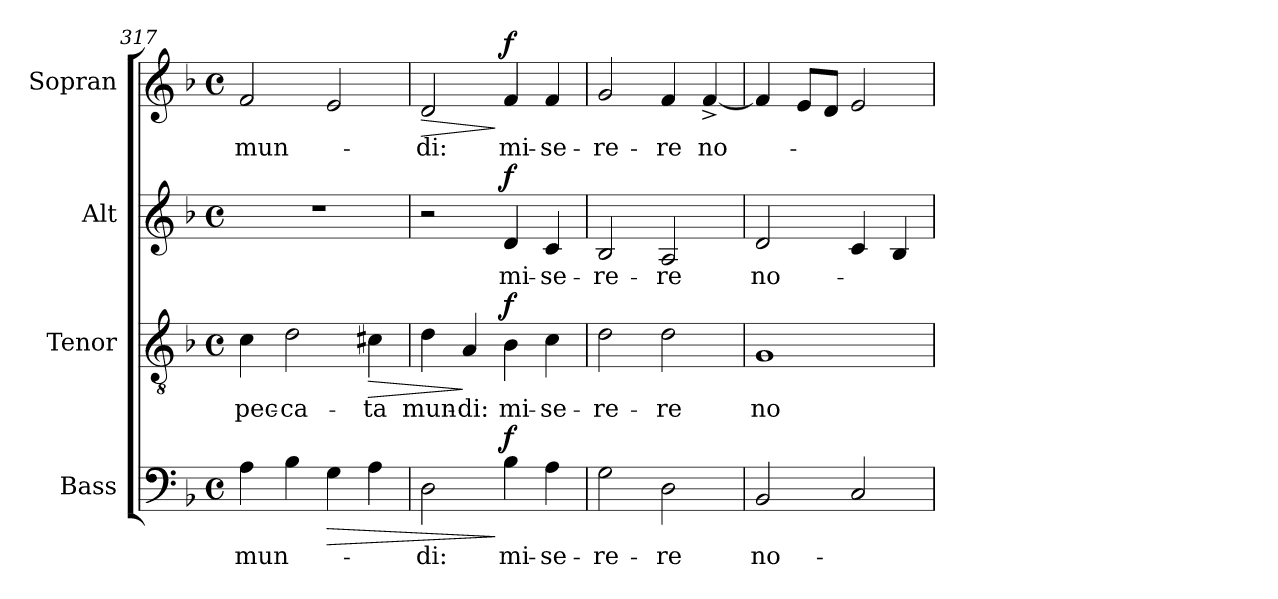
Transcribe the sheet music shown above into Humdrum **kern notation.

**kern	**text	**dynam	**kern	**text	**dynam	**kern	**text	**dynam	**kern	**text	**dynam
*part4	*part4	*part4	*part3	*part3	*part3	*part2	*part2	*part2	*part1	*part1	*part1
*staff4	*staff4	*staff4	*staff3	*staff3	*staff3	*staff2	*staff2	*staff2	*staff1	*staff1	*staff1
*I"Bass	*	*	*I"Tenor	*	*	*I"Alt	*	*	*I"Sopran	*	*
*I'B.	*	*	*I'T.	*	*	*I'A.	*	*	*I'S.	*	*
*clefF4	*	*	*clefGv2	*	*	*clefG2	*	*	*clefG2	*	*
*k[b-]	*	*	*k[b-]	*	*	*k[b-]	*	*	*k[b-]	*	*
*F:	*	*	*F:	*	*	*F:	*	*	*F:	*	*
*M4/4	*	*	*M4/4	*	*	*M4/4	*	*	*M4/4	*	*
*met(c)	*	*	*met(c)	*	*	*met(c)	*	*	*met(c)	*	*
=317	=317	=317	=317	=317	=317	=317	=317	=317	=317	=317	=317
!	!LO:LY:b	!	!	!LO:LY:b	!	!	!	!	!	!LO:LY:b	!
4A\	mun-	.	4c\	pec-	.	1r	.	.	2f/	mun-	.
!	!	!	!	!LO:LY:b	!	!	!	!	!	!	!
4B-\	.	.	2d\	-ca-	.	.	.	.	.	.	.
!	!	!LO:HP:b	!	!	!	!	!	!	!	!	!
4G\	.	>	.	.	.	.	.	.	2e/	.	.
!	!	!	!	!LO:LY:b	!LO:HP:b	!	!	!	!	!	!
4A\	.	.	4c#X\	-ta	>	.	.	.	.	.	.
!!LO:LB:g=z
=318	=318	=318	=318	=318	=318	=318	=318	=318	=318	=318	=318
!	!LO:LY:b	!	!	!LO:LY:b	!	!	!	!	!	!LO:LY:b	!LO:HP:b
2D\	-di:	.	4d\	mun-	.	2r	.	.	2d/	-di:	>
!	!	!	!	!LO:LY:b	!	!	!	!	!	!	!
.	.	.	4A/	-di:	]	.	.	.	.	.	.
!	!LO:LY:b	!LO:DY:n=1:a	!	!LO:LY:b	!LO:DY:a	!	!LO:LY:b	!LO:DY:a	!	!LO:LY:b	!LO:DY:n=1:a
4B-\	mi-	] f	4B-\	mi-	f	4d/	mi-	f	4f/	mi-	] f
!	!LO:LY:b	!	!	!LO:LY:b	!	!	!LO:LY:b	!	!	!LO:LY:b	!
4A\	-se-	.	4c\	-se-	.	4c/	-se-	.	4f/	-se-	.
=319	=319	=319	=319	=319	=319	=319	=319	=319	=319	=319	=319
!	!LO:LY:b	!	!	!LO:LY:b	!	!	!LO:LY:b	!	!	!LO:LY:b	!
2G\	-re-	.	2d\	-re-	.	2B-/	-re-	.	2g/	-re-	.
!	!LO:LY:b	!	!	!LO:LY:b	!	!	!LO:LY:b	!	!	!LO:LY:b	!
2D\	-re	.	2d\	-re	.	2A/	-re	.	4f/	-re	.
!	!	!	!	!	!	!	!	!	!	!LO:LY:b	!
.	.	.	.	.	.	.	.	.	[4f^>/	no-	.
=320	=320	=320	=320	=320	=320	=320	=320	=320	=320	=320	=320
!	!LO:LY:b	!	!	!LO:LY:b	!	!	!LO:LY:b	!	!	!	!
2BB-/	no-	.	1G	no-	.	2d/	no-	.	4f/]	.	.
.	.	.	.	.	.	.	.	.	8e/L	.	.
.	.	.	.	.	.	.	.	.	8d/J	.	.
2C/	.	.	.	.	.	4c/	.	.	2e/	.	.
.	.	.	.	.	.	4B-/	.	.	.	.	.
=	=	=	=	=	=	=	=	=	=	=	=
*-	*-	*-	*-	*-	*-	*-	*-	*-	*-	*-	*-
